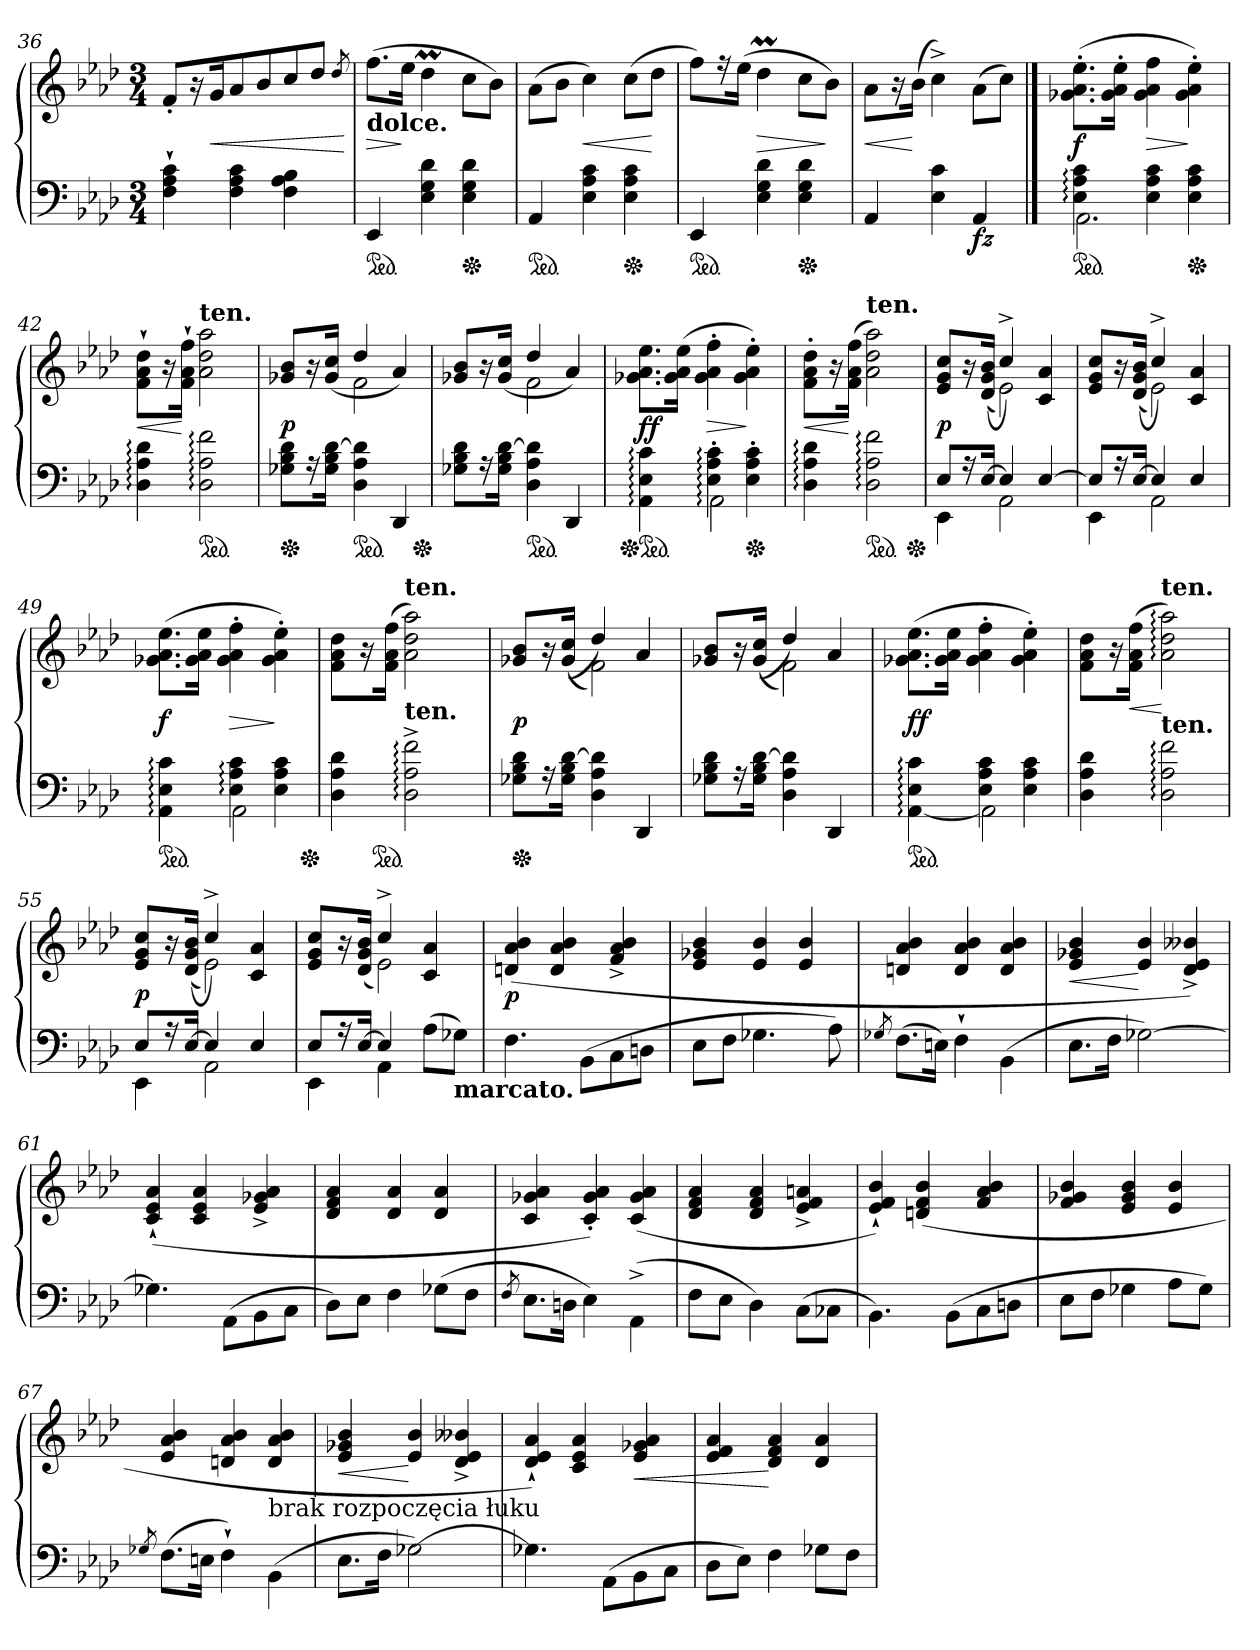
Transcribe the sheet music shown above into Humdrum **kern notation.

**kern	**kern	**dynam
*part1	*part1	*part1
*staff2	*staff1	*staff1/2
*clefF4	*clefG2	*
*k[b-e-a-d-]	*k[b-e-a-d-]	*
*f:	*f:	*
*M3/4	*M3/4	*
=36	=36	=36
4F` 4A-` 4c`	8f'L	.
.	16r	.
.	16gK	<
4F 4A- 4c	8a-	.
.	8b-	.
4F 4A- 4B-	8cc	.
.	8dd-J	.
.	8qdd-/	.
.	.	[
=37	=37	=37
!	!LO:TX:b:B:t=dolce.	!
*ped	*	*
4EE-	(>8.ffL	>
.	16ee-Jk	]
4E- 4G 4d-	4dd-M	.
*Xped	*	*
4E- 4G 4d-	8ccL	.
.	8b-J)	.
=38	=38	=38
*ped	*	*
4AA-	(>8a-\L	.
.	8b-\J	.
4E- 4A- 4c	4cc)	<
*Xped	*	*
4E- 4A- 4c	(>8ccL	.
.	8dd-J	[
=39	=39	=39
*ped	*	*
4EE-	8ffL)	.
.	16r	.
.	(>16ee-Jk	.
4E- 4G 4d-	4dd-M	>
*Xped	*	*
4E- 4G 4d-	8ccL	.
.	8b-J)	]
=40	=40	=40
4AA-	8a-L	<
.	16r	.
.	(>16b-\Jk	[
4E- 4c	4cc^<)	.
!	!	!LO:DY:b=2
4AA-	(8a-L	fz
.	8ccJ)	.
==41	==41	==41
*^	*	*
*ped	*	*	*
4E-:\ 4A-:\ 4c:\	2.AA-	(>8.g-X' 8.a-' 8.ee-'L	f
.	.	16g-' 16a-' 16ee-'Jk	.
4E-\ 4A-\ 4c\	.	4g- 4a- 4ff	>
*Xped	*	*	*
4E-\ 4A-\ 4c\	.	4g-' 4a-' 4ee-')	]
*v	*v	*	*
=42	=42	=42
4D-: 4A-: 4d-:	8f`\ 8a-`\ 8dd-`\L	<
.	16r	.
.	16f` 16a-` 16ff`Jk	[
!	!LO:TX:a:B:t=ten.	!
!LO:TX:a:B:t=ten.	!	!
*ped	*	*
2D-: 2A-: 2f:	2a- 2dd- 2aa-	.
=43	=43	=43
*	*^	*
*Xped	*	*	*
8G-X 8B- 8d-L	8g-X 8b-L	4ryy	p
16r	16r	.	.
16G- 16B- [16d-Jk	(>16g- 16ccJk	.	.
*ped	*	*	*
4D- 4A- 4d-]	4dd-	2f	.
4DD-	4a-)	.	.
*Xped	*	*	*
=44	=44	=44	=44
8G-X 8B- 8d-L	8g-X 8b-L	4ryy	.
16r	16r	.	.
16G- 16B- [16d-Jk	(>16g- 16ccJk	.	.
*ped	*	*	*
4D- 4A- 4d-]	4dd-	2f	.
4DD-	4a-)	.	.
*	*v	*v	*
=45	=45	=45
*^	*	*
*Xped	*	*	*
*ped	*	*	*
4AA-: 4E-: 4c:	4ryy	8.g-X 8.a- 8.ee-L	ff
.	.	(>16g- 16a- 16ee-Jk	.
4E-:'\ 4A-:'\ 4c:'\	2AA-:	4g-' 4a-' 4ff'	>
*Xped	*	*	*
4E-'\ 4A-'\ 4c'\	.	4g-' 4a-' 4ee-')	]
*v	*v	*	*
=46	=46	=46
4D-: 4A-: 4d-:	8f' 8a-' 8dd-'L	<
.	16r	.
.	(>16f\ 16a-\ 16ff\Jk	[
!	!LO:TX:a:B:t=ten.	!
!LO:TX:a:B:t=ten.	!	!
*ped	*	*
2D-: 2A-: 2f:	2a- 2dd- 2aa-)	.
*Xped	*	*
=47	=47	=47
*^	*^	*
8E-L	4EE-	8e- 8g 8ccL	4ryy	p
16r	.	16r	.	.
[16E-Jk	.	(>(<16d- 16g 16b-Jk	.	.
4E-]	2AA-	4cc^)	2e-)	.
[4E-	.	4c 4a-	.	.
=48	=48	=48	=48	=48
8E-L]	4EE-	8e- 8g 8ccL	4ryy	.
16r	.	16r	.	.
[16E-Jk	.	(>(<16d- 16g 16b-Jk	.	.
4E-]	2AA-	4cc^)	2e-)	.
4E-	.	4c 4a-	.	.
*	*	*v	*v	*
=49	=49	=49	=49
*ped	*	*	*
4AA-: 4E-: 4c:	4ryy	(>8.g-X 8.a- 8.ee-L	f
.	.	16g- 16a- 16ee-Jk	.
4E-:\ 4A-:\ 4c:\	2AA-	4g-' 4a-' 4ff'	>
4E-\ 4A-\ 4c\	.	4g-' 4a-' 4ee-')	]
*v	*v	*	*
*Xped	*	*
=50	=50	=50
*	*^	*
4D- 4A- 4d-	8f\ 8a-\ 8dd-\L	8ryy	.
.	16r	32ryy	.
*ped	*	*	*
.	.	2ryy	.
.	(>16f 16a- 16ffJk	.	.
!	!LO:TX:a:B:t=ten.	!	!
!LO:TX:a:B:t=ten.	!	!	!
2D-:^< 2A-:^< 2f:^<	2a- 2dd- 2aa-)	.	.
.	.	16.ryy	.
=51	=51	=51	=51
*Xped	*	*	*
8G-X 8B- 8d-L	8g-X 8b-L	4ryy	p
16r	16r	.	.
16G- 16B- [16d-Jk	(>(<16g- 16ccJk	.	.
4D- 4A- 4d-]	4dd-)	2f)	.
4DD-	4a-	.	.
=52	=52	=52	=52
8G-X 8B- 8d-L	8g-X 8b-L	4ryy	.
16r	16r	.	.
16G- 16B- [16d-Jk	(>(<16g- 16ccJk	.	.
4D- 4A- 4d-]	4dd-)	2f)	.
4DD-	4a-	.	.
*	*v	*v	*
=53	=53	=53
*^	*	*
*ped	*	*	*
[4AA-: 4E-: 4c:	4ryy	(>8.g-X 8.a- 8.ee-L	ff
.	.	16g- 16a- 16ee-Jk	.
4E-\ 4A-\ 4c\	2AA-]	4g-' 4a-' 4ff'	.
4E-\ 4A-\ 4c\	.	4g-' 4a-' 4ee-')	.
*v	*v	*	*
=54	=54	=54
4D- 4A- 4d-	8f\ 8a-\ 8dd-\L	.
.	16r	.
.	(>16f 16a- 16ffJk	<
!	!LO:TX:a:B:t=ten.	!
!LO:TX:a:B:t=ten.	!	!
2D-: 2A-: 2f:	2a-: 2dd-: 2aa-:)	[
=55	=55	=55
*^	*^	*
8E-L	4EE-	8e- 8g 8ccL	4ryy	p
16r	.	16r	.	.
[16E-Jk	.	(>(<16d- 16g 16b-Jk	.	.
4E-]	2AA-	4cc^)	2e-)	.
4E-	.	4c 4a-	.	.
=56	=56	=56	=56	=56
8E-L	4EE-	8e- 8g 8ccL	4ryy	.
16r	.	16r	.	.
[16E-Jk	.	(<16d- 16g 16b-Jk	.	.
4E-]	4AA-	4cc^	2e-)	.
(>8A-L	4ryy	4c 4a-	.	.
!LO:TX:b:B:t=marcato.	!	!	!	!
8G-XJ)	.	.	.	.
*v	*v	*	*	*
*	*v	*v	*
=57	=57	=57
4.F	(<4dn 4a- 4b-	p
.	4d 4a- 4b-	.
(>8BB-\L	.	.
8C	4f^ 4a-^ 4b-^	.
8DnJ	.	.
=58	=58	=58
8E-L	4e- 4g-X 4b-	.
8FJ	.	.
4.G-X	4e- 4b-	.
.	4e- 4b-	.
8A-)	.	.
=59	=59	=59
8qG-X/	.	.
(>8.FL	4dn 4a- 4b-	.
16EnJk)	.	.
4F`	4d 4a- 4b-	.
(>4BB-\	4d 4a- 4b-	.
=60	=60	=60
!	!	!LO:HP:b
8.E-L	4e- 4g-X 4b-	<
16FJk	.	.
[2G-X)	4e- 4b-	[
.	4d-^ 4e-^ 4b--X^)	.
=61	=61	=61
4.G-X]	(<4c` 4e-` 4a-`	.
.	4c 4e- 4a-	.
(>8AA-\L	.	.
8BB-	4e-^ 4g-X^ 4a-^	.
8CJ	.	.
=62	=62	=62
8D-L)	4d- 4f 4a-	.
8E-J	.	.
4F	4d- 4a-	.
(>8G-XL	4d- 4a-	.
8FJ	.	.
=63	=63	=63
8qF/	.	.
8.E-L	4c 4g-X 4a-	.
16DnJk	.	.
4E-)	4c' 4g-' 4a-')	.
(>4AA-^\	(<4c 4g- 4a-	.
=64	=64	=64
8FL	4d- 4f 4a-	.
8E-J	.	.
4D-)	4d- 4f 4a-	.
(>8C\L	4e-^ 4f^ 4an^	.
8C-XJ	.	.
=65	=65	=65
4.BB-\)	4e-` 4f` 4b-`)	.
.	(<4dn 4f 4b-	.
(>8BB-\L	.	.
8C	4f 4a- 4b-	.
8DnJ	.	.
=66	=66	=66
8E-L	4f 4g-X 4b-	.
8FJ	.	.
4G-X	4e- 4g- 4b-	.
8A-L	4e- 4b-	.
8G-J)	.	.
=67	=67	=67
8qG-X/	.	.
(8.FL	4e- 4a- 4b-	.
16EnJk	.	.
4F`)	4dn 4a- 4b-	.
!LO:TX:a:t=brak rozpoczęcia łuku	!	!
(>4BB-\	4d 4a- 4b-	.
=68	=68	=68
!	!	!LO:HP:b
8.E-L	4e- 4g-X 4b-	<
16FJk	.	.
[2G-X)	4e- 4b-	[
.	4d-^ 4e-^ 4b--X^	.
=69	=69	=69
4.G-X]	4d-` 4e-` 4a-`)	.
.	4c 4e- 4a-	.
(>8AA-\L	.	.
!	!	!LO:HP:b
8BB-	4e- 4g-X 4a-	<
8CJ	.	.
=70	=70	=70
8D-L	4e- 4f 4a-	.
8E-J)	.	.
4F	4d- 4f 4a-	[
8G-XL	4d- 4a-	.
8FJ	.	.
=	=	=
*-	*-	*-
